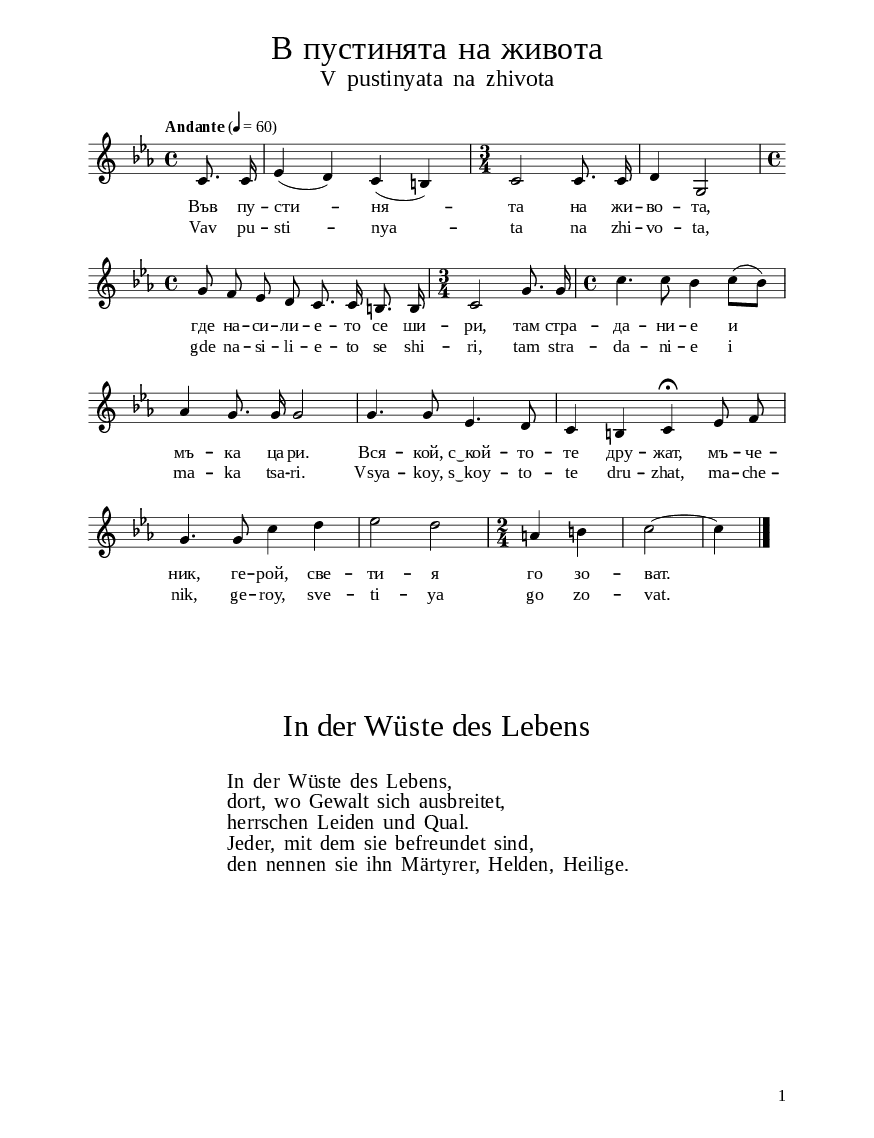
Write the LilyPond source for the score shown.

\version "2.20.0"

\paper {
  #(set-paper-size "a5")
}

\bookpart {
\paper {
  print-all-headers = ##t
  print-page-number = ##t
  print-first-page-number = ##t

  % put page numbers on the bottom
  oddHeaderMarkup = \markup ""
  evenHeaderMarkup = \markup ""
  oddFooterMarkup = \markup
    \fill-line {
      ""
      \on-the-fly #print-page-number-check-first \fromproperty #'page:page-number-string
    }
  evenFooterMarkup = \markup
    \fill-line {
      \on-the-fly #print-page-number-check-first \fromproperty #'page:page-number-string
      ""
    }

  left-margin = 1.5\cm
  right-margin = 1.5\cm
  top-margin = 1.6\cm
  bottom-margin = 1.2\cm
  ragged-bottom = ##t % do not spread the staves to fill the whole vertical space

  % change lyrics and titles font (affects notes also)
  fonts =
    #(make-pango-font-tree
     "Times New Roman"
     "DejaVu Sans"
     "DejaVu Sans Mono"
     (/ (* staff-height pt) 3.6))

  % change distance between staves
  system-system-spacing =
    #'((basic-distance . 12)
       (minimum-distance . 6)
       (padding . 1)
       (stretchability . 12))
}

\header {
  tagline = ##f
}

\score{
  \layout {
    indent = 0.0\cm % remove first line indentation
    ragged-last = ##t % do not spread last line to fill the whole space
    \context {
      \Score
      \omit BarNumber %remove bar numbers
    } % context

    \context { % change staff size
      \Staff
      fontSize = #+0 % affects notes size only
      \override StaffSymbol #'staff-space = #(magstep -3)
      \override StaffSymbol #'thickness = #0.5
      \override BarLine #'hair-thickness = #1
      %\override StaffSymbol #'ledger-line-thickness = #'(0 . 0)
    }

    \context { % adjust space between staff and lyrics and between the two lyric lines
      \Lyrics
      \override VerticalAxisGroup.nonstaff-relatedstaff-spacing = #'(
        (basic-distance . 4.5)
        (padding . 0.5)
      )
      \override VerticalAxisGroup.nonstaff-nonstaff-spacing = #'((minimum-distance . 2))
    }
  } % layout

  \new Voice \relative c' {

   \clef treble
    \key c \minor
    \time 4/4
    \tempo \markup { % make tempo note smaller
      \concat { "Andante" \normal-text { " (" }
          \teeny \general-align #Y #DOWN \note #"4" #0.8
          \normal-text { " = 60)" }
      }
    }
    \autoBeamOff

    \partial 4

  c8.  c16 | % 2
   es4 (  d4 )  c4 (  b4 ) | % 3
  \time 3/4  | % 3
   c2  c8.  c16 | % 4
   d4  g,2 \break | % 5
  \time 4/4  | % 5
   g'8  f8  es8  d8  c8.
   c16  b8.  b16 | % 6
  \time 3/4  | % 6
   c2  g'8.  g16 | % 7
  \time 4/4  | % 7
   c4.  c8  bes4  c8 ( [
   bes8 ) ] \break | % 8
   as4  g8.  g16  g2 | % 9
   g4.  g8  es4.  d8 |
   c4  b4  c4 ^\fermata  es8
   f8 \break | % 11
   g4.  g8  c4  d4 | % 12
   es2  d2 | % 13
  \time 2/4  | % 13
   a4  b4 | % 14
   c2 ~ | % 15
   c4 \bar "|."
  }

  \addlyrics {  Във пу -- сти -- ня -- та на
  жи -- во -- та, где на -- си -- ли --
  е -- то се ши -- ри, там стра --
  да -- ни -- е и мъ -- ка ца --
  ри. Вся -- кой, с‿кой -- то -- те
  дру -- жат, мъ -- че -- ник, ге --
  рой, све -- ти -- я го зо -- ват.}
  \addlyrics {   Vav pu -- sti -- nya -- ta na
  zhi -- vo -- ta, gde na -- si -- li --
  e -- to se shi -- ri, tam stra --
  da -- ni -- e i ma -- ka tsa --
  ri. Vsya -- koy, s‿koy -- to -- te
  dru -- zhat, ma -- che -- nik, ge --
  roy, sve -- ti -- ya go zo -- vat.}

  \header {
    title = \markup \column \normal-text \fontsize #2.5 {
              \center-align
              \line { В пустинята на живота }
              \vspace #-0.6
              \center-align
              \line \fontsize #-3 { V pustinyata na zhivota }
              \vspace #-0.8
              \center-align
              \line \fontsize #-3 { " " }
            }
  }

  \midi{}

} % score


\markup \halign #-38.5 \raise #3 \override #'(baseline-skip . 2) {
    \column  {
      \line { " " }
      \line { " " }
      \line { " " }
      \line { " " }
      \line { " " }
    }
  }


% include foreign translation(s) of the song
\version "2.20.0"

\markup \fill-line { \fontsize #6 "In der Wüste des Lebens" }
\markup \null
\markup \null
\markup \fontsize #+2.5 {
    \hspace #12
    \override #'(baseline-skip . 2)

        \column {
     \line { " " }
      \line { " "  In der Wüste des Lebens,}

 \line { " " dort, wo Gewalt sich ausbreitet,}

 \line { " " herrschen Leiden und Qual.}

 \line { " " Jeder, mit dem sie befreundet sind,}

 \line { " " den nennen sie ihn Märtyrer, Helden, Heilige.}

    }


}


} % bookpart
